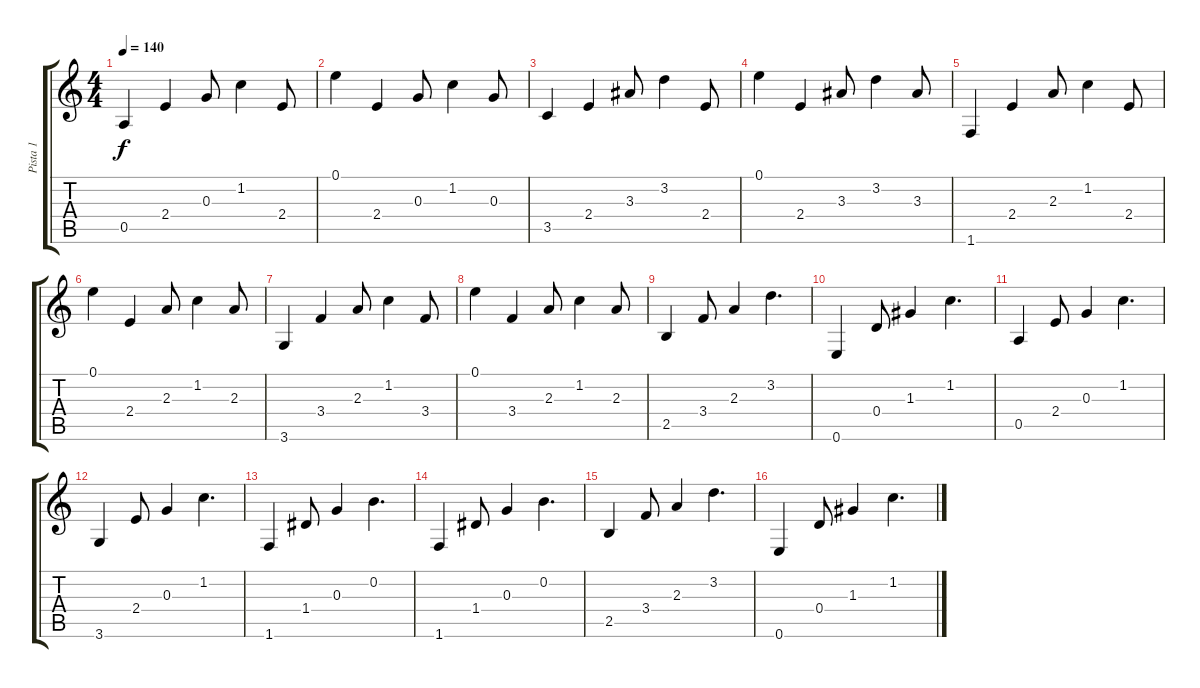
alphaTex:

\track ("Pista 1" "Pista 1") {instrument acousticguitarsteel}
\staff {score tabs}
\tuning (E4 B3 G3 D3 A2 E2) {hide}
\ts (4 4)
\tempo 140
\clef g2
\ks c
0.5.4{dy f} 2.4.4 0.3.8 1.2.4 2.4.8 |
0.1.4 2.4.4 0.3.8 1.2.4 0.3.8 |
3.5.4 2.4.4 3.3.8 3.2.4 2.4.8 |
0.1.4 2.4.4 3.3.8 3.2.4 3.3.8 |
1.6.4 2.4.4 2.3.8 1.2.4 2.4.8 |
0.1.4 2.4.4 2.3.8 1.2.4 2.3.8 |
3.6.4 3.4.4 2.3.8 1.2.4 3.4.8 |
0.1.4 3.4.4 2.3.8 1.2.4 2.3.8 |
2.5.4 3.4.8 2.3.4 3.2.4{d} |
0.6.4 0.4.8 1.3.4 1.2.4{d} |
0.5.4 2.4.8 0.3.4 1.2.4{d} |
3.6.4 2.4.8 0.3.4 1.2.4{d} |
1.6.4 1.4.8 0.3.4 0.2.4{d} |
1.6.4 1.4.8 0.3.4 0.2.4{d} |
2.5.4 3.4.8 2.3.4 3.2.4{d} |
0.6.4 0.4.8 1.3.4 1.2.4{d}
